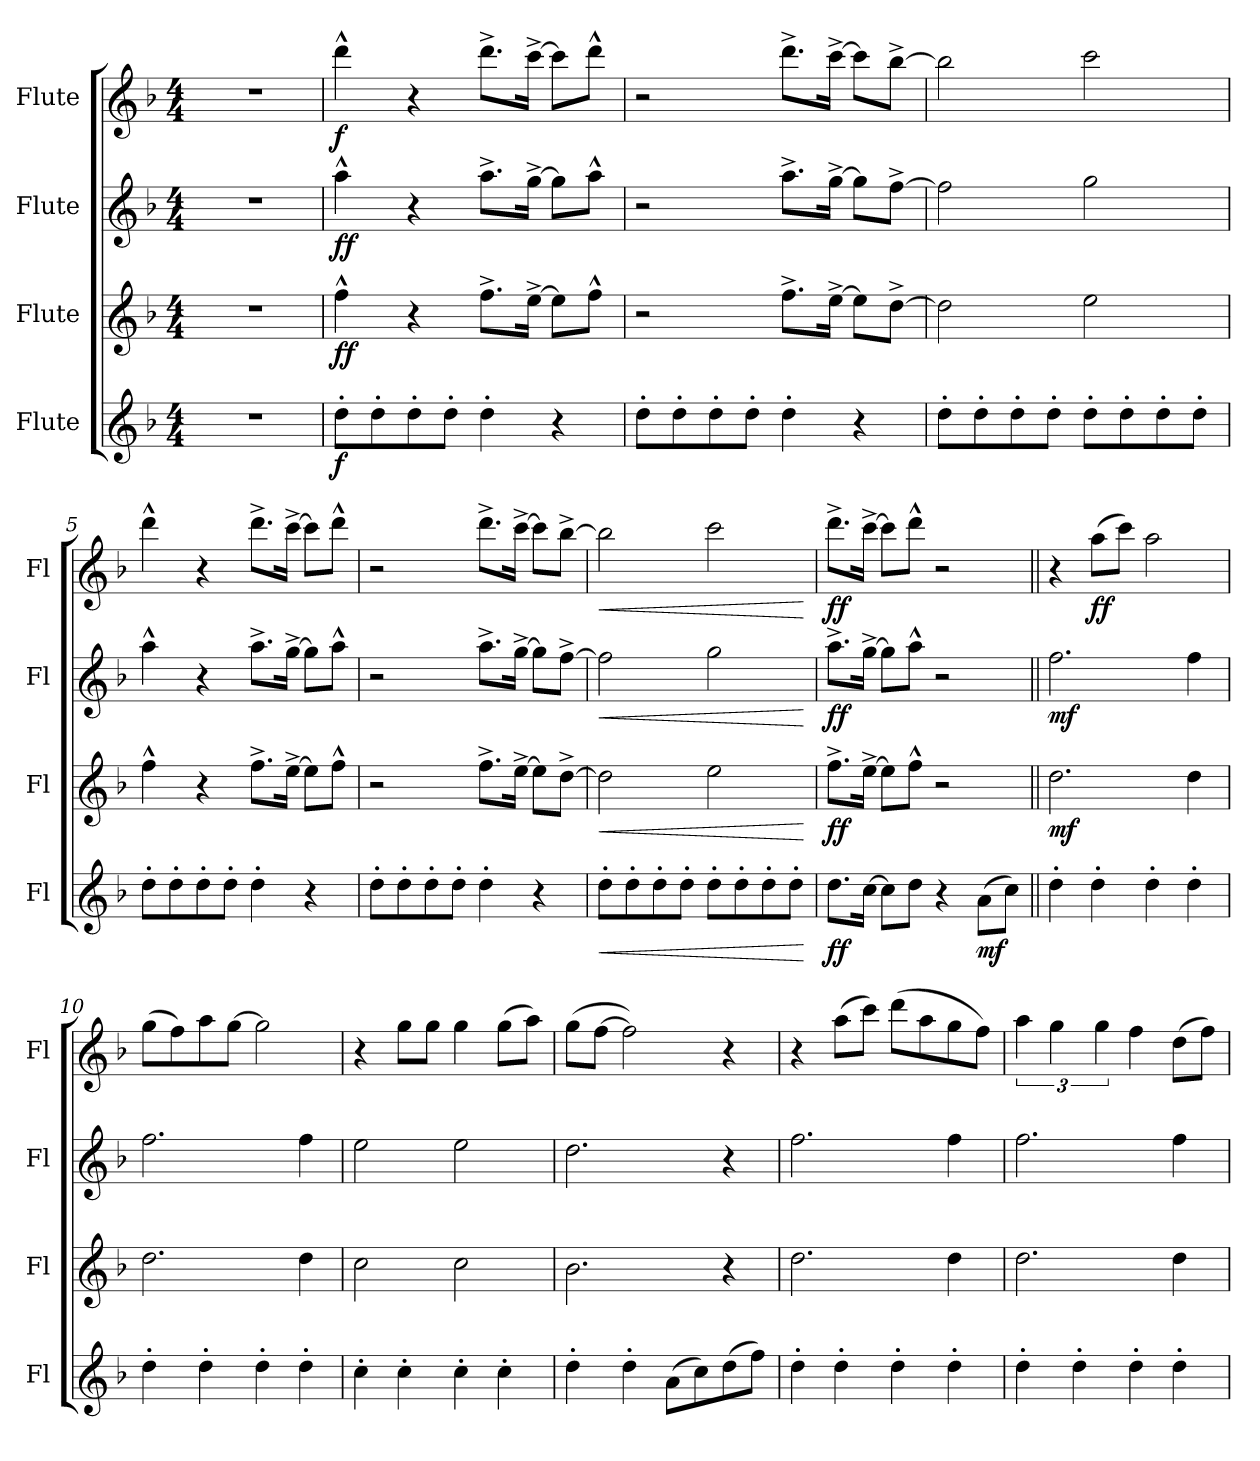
**kern	**dynam	**kern	**dynam	**kern	**dynam	**kern	**dynam
*part4	*part4	*part3	*part3	*part2	*part2	*part1	*part1
*staff4	*staff4	*staff3	*staff3	*staff2	*staff2	*staff1	*staff1
*I"Flute	*	*I"Flute	*	*I"Flute	*	*I"Flute	*
*I'Fl	*	*I'Fl	*	*I'Fl	*	*I'Fl	*
*clefG2	*	*clefG2	*	*clefG2	*	*clefG2	*
*k[b-]	*	*k[b-]	*	*k[b-]	*	*k[b-]	*
*M4/4	*	*M4/4	*	*M4/4	*	*M4/4	*
*MM120	*	*MM120	*	*MM120	*	*MM120	*
=1	=1	=1	=1	=1	=1	=1	=1
1r	.	1r	.	1r	.	1r	.
=2	=2	=2	=2	=2	=2	=2	=2
!	!LO:DY:b	!	!LO:DY:b	!	!	!	!
!	!	!	!LO:DY:n=1:b	!	!LO:DY:b	!	!
!	!	!	!	!	!LO:DY:n=1:b	!	!LO:DY:b
8dd'\L	f	4ff^^\	f f	4aa^^\	f f	4ddd^^\	f
8dd'\	.	.	.	.	.	.	.
8dd'\	.	4r	.	4r	.	4r	.
8dd'\J	.	.	.	.	.	.	.
4dd'\	.	8.ff^\L	.	8.aa^\L	.	8.ddd^\L	.
.	.	[16ee^\Jk	.	[16gg^\Jk	.	[16ccc^\Jk	.
4r	.	8ee\L]	.	8gg\L]	.	8ccc\L]	.
.	.	8ff^^\J	.	8aa^^\J	.	8ddd^^\J	.
=3	=3	=3	=3	=3	=3	=3	=3
8dd'\L	.	2r	.	2r	.	2r	.
8dd'\	.	.	.	.	.	.	.
8dd'\	.	.	.	.	.	.	.
8dd'\J	.	.	.	.	.	.	.
4dd'\	.	8.ff^\L	.	8.aa^\L	.	8.ddd^\L	.
.	.	[16ee^\Jk	.	[16gg^\Jk	.	[16ccc^\Jk	.
4r	.	8ee\L]	.	8gg\L]	.	8ccc\L]	.
.	.	[8dd^\J	.	[8ff^\J	.	[8bb-^\J	.
=4	=4	=4	=4	=4	=4	=4	=4
8dd'\L	.	2dd\]	.	2ff\]	.	2bb-\]	.
8dd'\	.	.	.	.	.	.	.
8dd'\	.	.	.	.	.	.	.
8dd'\J	.	.	.	.	.	.	.
8dd'\L	.	2ee\	.	2gg\	.	2ccc\	.
8dd'\	.	.	.	.	.	.	.
8dd'\	.	.	.	.	.	.	.
8dd'\J	.	.	.	.	.	.	.
=5	=5	=5	=5	=5	=5	=5	=5
8dd'\L	.	4ff^^\	.	4aa^^\	.	4ddd^^\	.
8dd'\	.	.	.	.	.	.	.
8dd'\	.	4r	.	4r	.	4r	.
8dd'\J	.	.	.	.	.	.	.
4dd'\	.	8.ff^\L	.	8.aa^\L	.	8.ddd^\L	.
.	.	[16ee^\Jk	.	[16gg^\Jk	.	[16ccc^\Jk	.
4r	.	8ee\L]	.	8gg\L]	.	8ccc\L]	.
.	.	8ff^^\J	.	8aa^^\J	.	8ddd^^\J	.
=6	=6	=6	=6	=6	=6	=6	=6
8dd'\L	.	2r	.	2r	.	2r	.
8dd'\	.	.	.	.	.	.	.
8dd'\	.	.	.	.	.	.	.
8dd'\J	.	.	.	.	.	.	.
4dd'\	.	8.ff^\L	.	8.aa^\L	.	8.ddd^\L	.
.	.	[16ee^\Jk	.	[16gg^\Jk	.	[16ccc^\Jk	.
4r	.	8ee\L]	.	8gg\L]	.	8ccc\L]	.
.	.	[8dd^\J	.	[8ff^\J	.	[8bb-^\J	.
!!LO:LB:g=z
=7	=7	=7	=7	=7	=7	=7	=7
!	!LO:HP:b	!	!LO:HP:b	!	!LO:HP:b	!	!LO:HP:b
8dd'\L	<	2dd\]	<	2ff\]	<	2bb-\]	<
8dd'\	.	.	.	.	.	.	.
8dd'\	.	.	.	.	.	.	.
8dd'\J	.	.	.	.	.	.	.
8dd'\L	.	2ee\	.	2gg\	.	2ccc\	.
8dd'\	.	.	.	.	.	.	.
8dd'\	.	.	.	.	.	.	.
8dd'\J	.	.	.	.	.	.	.
.	[	.	[	.	[	.	[
=8	=8	=8	=8	=8	=8	=8	=8
!	!LO:DY:b	!	!LO:DY:b	!	!LO:DY:b	!	!LO:DY:b
8.dd\L	ff	8.ff^\L	ff	8.aa^\L	ff	8.ddd^\L	ff
[16cc\Jk	.	[16ee^\Jk	.	[16gg^\Jk	.	[16ccc^\Jk	.
8cc\L]	.	8ee\L]	.	8gg\L]	.	8ccc\L]	.
8dd\J	.	8ff^^\J	.	8aa^^\J	.	8ddd^^\J	.
4r	.	2r	.	2r	.	2r	.
!	!LO:DY:b	!	!	!	!	!	!
(>8a\L	mf	.	.	.	.	.	.
8cc\J)	.	.	.	.	.	.	.
=9||	=9||	=9||	=9||	=9||	=9||	=9||	=9||
!	!	!	!LO:DY:b	!	!LO:DY:b	!	!
4dd'\	.	2.dd\	mf	2.ff\	mf	4r	.
!	!	!	!	!	!	!	!LO:DY:b
4dd'\	.	.	.	.	.	(>8aa\L	ff
.	.	.	.	.	.	8ccc\J)	.
4dd'\	.	.	.	.	.	2aa\	.
4dd'\	.	4dd\	.	4ff\	.	.	.
=10	=10	=10	=10	=10	=10	=10	=10
4dd'\	.	2.dd\	.	2.ff\	.	(>8gg\L	.
.	.	.	.	.	.	8ff\)	.
4dd'\	.	.	.	.	.	8aa\	.
.	.	.	.	.	.	[8gg\J	.
4dd'\	.	.	.	.	.	2gg\]	.
4dd'\	.	4dd\	.	4ff\	.	.	.
=11	=11	=11	=11	=11	=11	=11	=11
4cc'\	.	2cc\	.	2ee\	.	4r	.
4cc'\	.	.	.	.	.	8gg\L	.
.	.	.	.	.	.	8gg\J	.
4cc'\	.	2cc\	.	2ee\	.	4gg\	.
4cc'\	.	.	.	.	.	(>8gg\L	.
.	.	.	.	.	.	8aa\J)	.
=12	=12	=12	=12	=12	=12	=12	=12
4dd'\	.	2.b-\	.	2.dd\	.	(>8gg\L	.
.	.	.	.	.	.	[8ff\J	.
4dd'\	.	.	.	.	.	2ff\])	.
(>8a\L	.	.	.	.	.	.	.
8cc\)	.	.	.	.	.	.	.
(>8dd\	.	4r	.	4r	.	4r	.
8ff\J)	.	.	.	.	.	.	.
!!LO:LB:g=z
=13	=13	=13	=13	=13	=13	=13	=13
4dd'\	.	2.dd\	.	2.ff\	.	4r	.
4dd'\	.	.	.	.	.	(>8aa\L	.
.	.	.	.	.	.	8ccc\J)	.
4dd'\	.	.	.	.	.	(>8ddd\L	.
.	.	.	.	.	.	8aa\	.
4dd'\	.	4dd\	.	4ff\	.	8gg\	.
.	.	.	.	.	.	8ff\J)	.
=14	=14	=14	=14	=14	=14	=14	=14
4dd'\	.	2.dd\	.	2.ff\	.	6aa\	.
.	.	.	.	.	.	6gg\	.
4dd'\	.	.	.	.	.	.	.
.	.	.	.	.	.	6gg\	.
4dd'\	.	.	.	.	.	4ff\	.
4dd'\	.	4dd\	.	4ff\	.	(>8dd\L	.
.	.	.	.	.	.	8ff\J)	.
=	=	=	=	=	=	=	=
*-	*-	*-	*-	*-	*-	*-	*-
